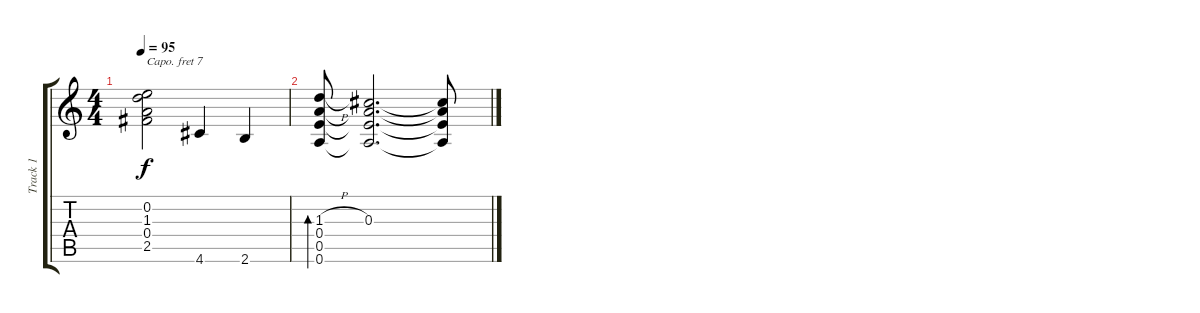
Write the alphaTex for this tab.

\track ("Track 1" "Track 1") {instrument acousticguitarsteel}
\staff {score tabs}
\capo 7
\tuning (D4 A3 Gb3 D3 A2 D2) {hide}
\ts (4 4)
\tempo 95
\clef g2
\ks c
(0.2 1.3 0.4 2.5).2{dy f} 4.6.4 2.6.4 |
(1.3{h} 0.4 0.5 0.6).8{bd 240} (0.3 0.4{t} 0.5{t} 0.6{t}).2{d} (0.3{t} 0.4{t} 0.5{t} 0.6{t}).8
